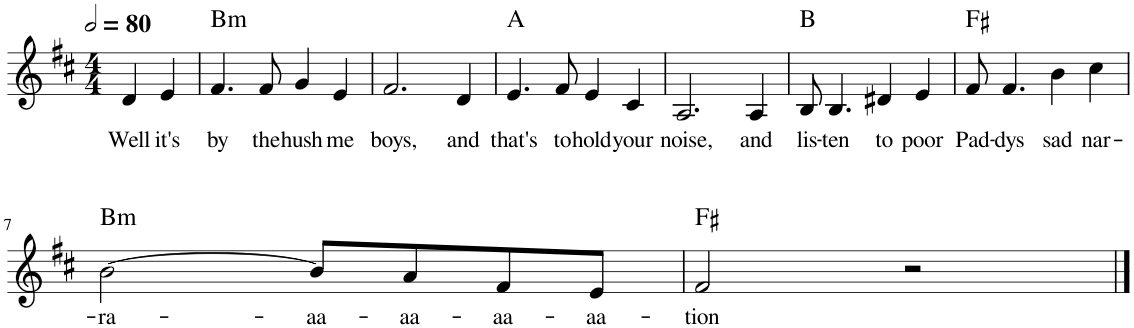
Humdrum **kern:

**kern	**text	**harte
*part1	*part1	*part1
*staff1	*staff1	*
*I"Femmes	*	*
*I'F.	*	*
*clefG2	*	*
*k[f#c#]	*	*
*M4/4	*	*
*MM160	*	*
=	=	=
!	!LO:LY:b	!
4d/	Well	.
!	!LO:LY:b	!
4e/	it's	.
=1	=1	=1
!	!LO:LY:b	!LO:H:kt=m
4.f#/	by	B:min
!	!LO:LY:b	!
8f#/	the	.
!	!LO:LY:b	!
4g/	hush	.
!	!LO:LY:b	!
4e/	me	.
=2	=2	=2
!	!LO:LY:b	!
2.f#/	boys,	.
!	!LO:LY:b	!
4d/	and	.
=3	=3	=3
!	!LO:LY:b	!
4.e/	that's	A:maj
!	!LO:LY:b	!
8f#/	to	.
!	!LO:LY:b	!
4e/	hold	.
!	!LO:LY:b	!
4c#/	your	.
=4	=4	=4
!	!LO:LY:b	!
2.A/	noise,	.
!	!LO:LY:b	!
4A/	and	.
=5	=5	=5
!	!LO:LY:b	!
8B/	lis-	B:maj
!	!LO:LY:b	!
4.B/	-ten	.
!	!LO:LY:b	!
4d#X/	to	.
!	!LO:LY:b	!
4e/	poor	.
=6	=6	=6
!	!LO:LY:b	!
8f#/	Pad-	F#:maj
!	!LO:LY:b	!
4.f#/	-dys	.
!	!LO:LY:b	!
4b\	sad	.
!	!LO:LY:b	!
4cc#\	nar-	.
!!LO:LB:g=z
=7	=7	=7
!	!LO:LY:b	!LO:H:kt=m
[2b\	-ra-	B:min
!	!LO:LY:b	!
8b/L]	-aa-	.
!	!LO:LY:b	!
8a/	-aa-	.
!	!LO:LY:b	!
8f#/	-aa-	.
!	!LO:LY:b	!
8e/J	-aa-	.
=8	=8	=8
!	!LO:LY:b	!
2f#/	-tion	F#:maj
2r	.	.
==	==	==
*-	*-	*-
